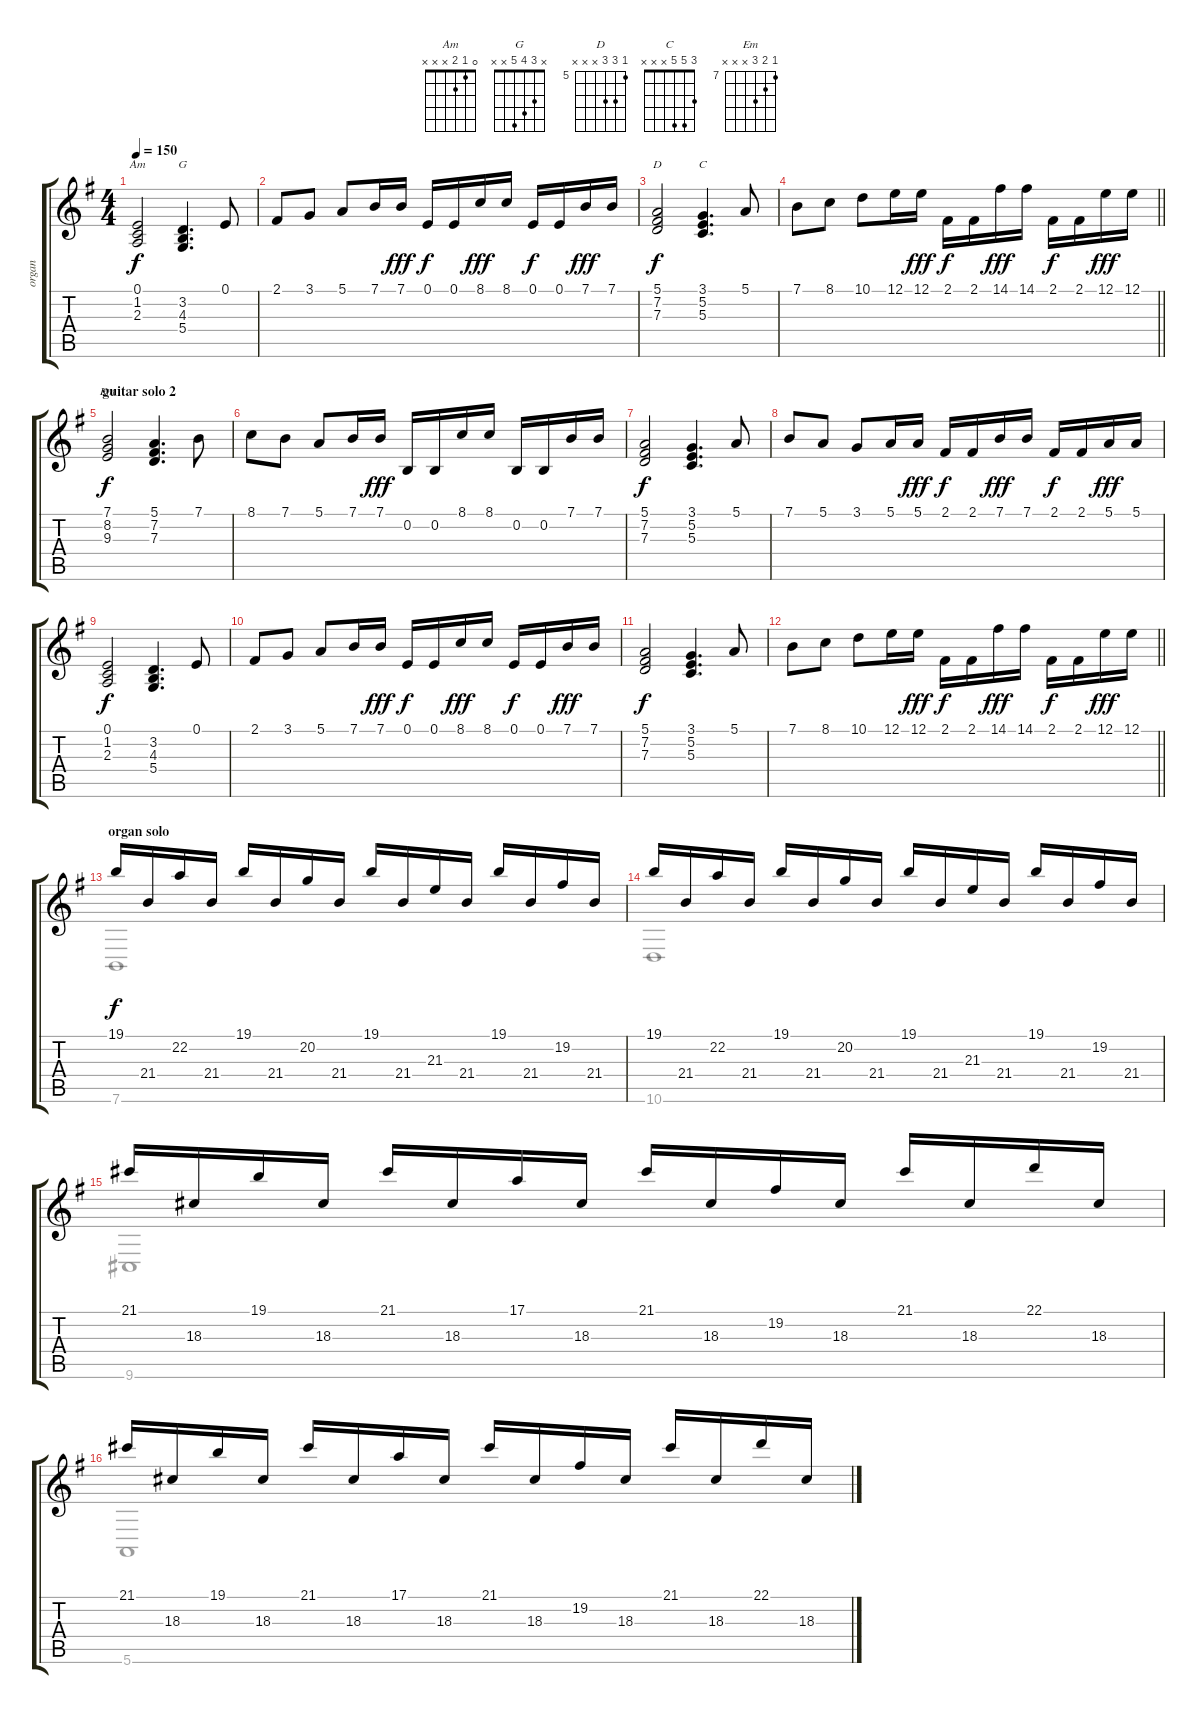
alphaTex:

\track ("organ" "organ") {instrument drawbarorgan}
\staff {score tabs}
\tuning (E4 B3 G3 D3 A2 E2) {hide}
\chord ("Am" 0 1 2 x x x)
\chord ("G" x 3 4 5 x x)
\chord ("D" 5 7 7 x x x) {firstfret 5}
\chord ("C" 3 5 5 x x x)
\chord ("Em" 7 8 9 x x x) {firstfret 7}
\voice
\ts (4 4)
\tempo 150
\clef g2
\ks eminor
(0.1 1.2 2.3).2{ch "Am" dy f} (3.2 4.3 5.4).4{d ch "G"} 0.1.8 |
2.1.8 3.1.8 5.1.8 7.1.16 7.1.16{dy fff} 0.1.16{dy f} 0.1.16 8.1.16{dy fff} 8.1.16 0.1.16{dy f} 0.1.16 7.1.16{dy fff} 7.1.16 |
(5.1 7.2 7.3).2{ch "D" dy f} (3.1 5.2 5.3).4{d ch "C"} 5.1.8 |
\barLineRight lightlight
7.1.8 8.1.8 10.1.8 12.1.16 12.1.16{dy fff} 2.1.16{dy f} 2.1.16 14.1.16{dy fff} 14.1.16 2.1.16{dy f} 2.1.16 12.1.16{dy fff} 12.1.16 |
\section ("" "guitar solo 2")
(7.1 8.2 9.3).2{ch "Em" dy f} (5.1 7.2 7.3).4{d} 7.1.8 |
8.1.8 7.1.8 5.1.8 7.1.16 7.1.16{dy fff} 0.2.16 0.2.16 8.1.16 8.1.16 0.2.16 0.2.16 7.1.16 7.1.16 |
(5.1 7.2 7.3).2{dy f} (3.1 5.2 5.3).4{d} 5.1.8 |
7.1.8 5.1.8 3.1.8 5.1.16 5.1.16{dy fff} 2.1.16{dy f} 2.1.16 7.1.16{dy fff} 7.1.16 2.1.16{dy f} 2.1.16 5.1.16{dy fff} 5.1.16 |
(0.1 1.2 2.3).2{dy f} (3.2 4.3 5.4).4{d} 0.1.8 |
2.1.8 3.1.8 5.1.8 7.1.16 7.1.16{dy fff} 0.1.16{dy f} 0.1.16 8.1.16{dy fff} 8.1.16 0.1.16{dy f} 0.1.16 7.1.16{dy fff} 7.1.16 |
(5.1 7.2 7.3).2{dy f} (3.1 5.2 5.3).4{d} 5.1.8 |
\barLineRight lightlight
7.1.8 8.1.8 10.1.8 12.1.16 12.1.16{dy fff} 2.1.16{dy f} 2.1.16 14.1.16{dy fff} 14.1.16 2.1.16{dy f} 2.1.16 12.1.16{dy fff} 12.1.16 |
\section ("" "organ solo")
19.1.16{dy f} 21.4.16 22.2.16 21.4.16 19.1.16 21.4.16 20.2.16 21.4.16 19.1.16 21.4.16 21.3.16 21.4.16 19.1.16 21.4.16 19.2.16 21.4.16 |
19.1.16 21.4.16 22.2.16 21.4.16 19.1.16 21.4.16 20.2.16 21.4.16 19.1.16 21.4.16 21.3.16 21.4.16 19.1.16 21.4.16 19.2.16 21.4.16 |
21.1.16 18.3.16 19.1.16 18.3.16 21.1.16 18.3.16 17.1.16 18.3.16 21.1.16 18.3.16 19.2.16 18.3.16 21.1.16 18.3.16 22.1.16 18.3.16 |
21.1.16 18.3.16 19.1.16 18.3.16 21.1.16 18.3.16 17.1.16 18.3.16 21.1.16 18.3.16 19.2.16 18.3.16 21.1.16 18.3.16 22.1.16 18.3.16
\voice
\clef g2
\ottava regular
\simile none
\ks eminor
|
|
|
\barLineRight lightlight
|
|
|
|
|
|
|
|
\barLineRight lightlight
|
7.6.1 |
10.6.1 |
9.6.1 |
5.6.1
